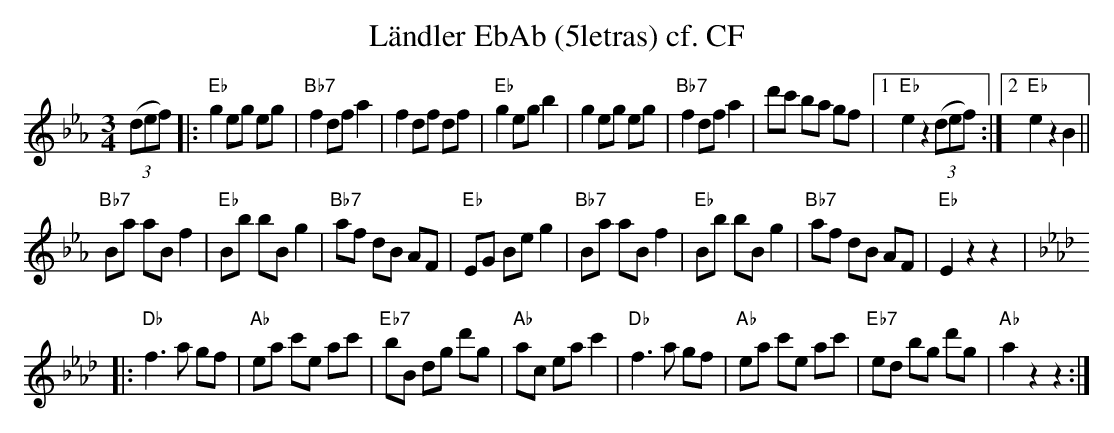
X:1
T:L\"andler EbAb (5letras) cf. CF
M:3/4
L:1/8
K:Ebmaj%%MIDI gchordon
((3def) |: "Eb"g2 eg eg | "Bb7"f2df a2 | f2 df df | "Eb"g2 eg b2 | g2 eg eg | "Bb7"f2 df a2 | d'c' ba gf |1 "Eb"e2z2 ((3def) :|2 "Eb"e2z2B2 ||
"Bb7"Ba aB f2 | "Eb"Bb bB g2 | "Bb7"af dB AF | "Eb"EG Be g2 | "Bb7"Ba aB f2 | "Eb"Bb bB g2 | "Bb7"af dB AF | "Eb"E2z2z2 |: [K:Abmaj]
"Db"f3a gf | "Ab"ea c'e ac' | "Eb7"bB dg d'g | "Ab"ac ea c'2 | "Db"f3a gf | "Ab"ea c'e ac' | "Eb7"ed bg d'g | "Ab"a2z2z2 :|
